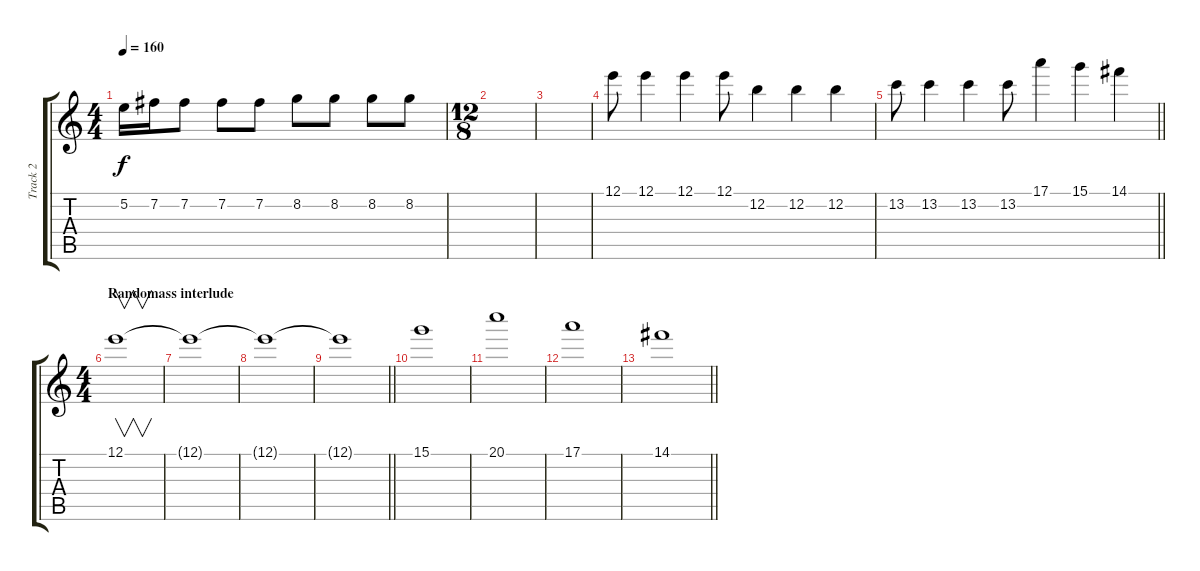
\track ("Track 2" "Track 2") {instrument distortionguitar}
\staff {score tabs}
\tuning (E4 B3 G3 D3 A2 E2) {hide}
\ts (4 4)
\tempo 160
\clef g2
\ks c
5.2.16{dy f} 7.2.16 7.2.8 7.2.8 7.2.8 8.2.8 8.2.8 8.2.8 8.2.8 |
\ts (12 8)
|
|
12.1.8 12.1.4 12.1.4 12.1.8 12.2.4 12.2.4 12.2.4 |
\barLineRight lightlight
13.2.8 13.2.4 13.2.4 13.2.8 17.1.4 15.1.4 14.1.4 |
\ts (4 4)
\section ("" "Randomass interlude")
12.1.1{v} |
12.1{t}.1 |
12.1{t}.1 |
\barLineRight lightlight
12.1{t}.1 |
15.1.1 |
20.1.1 |
17.1.1 |
\barLineRight lightlight
14.1.1
